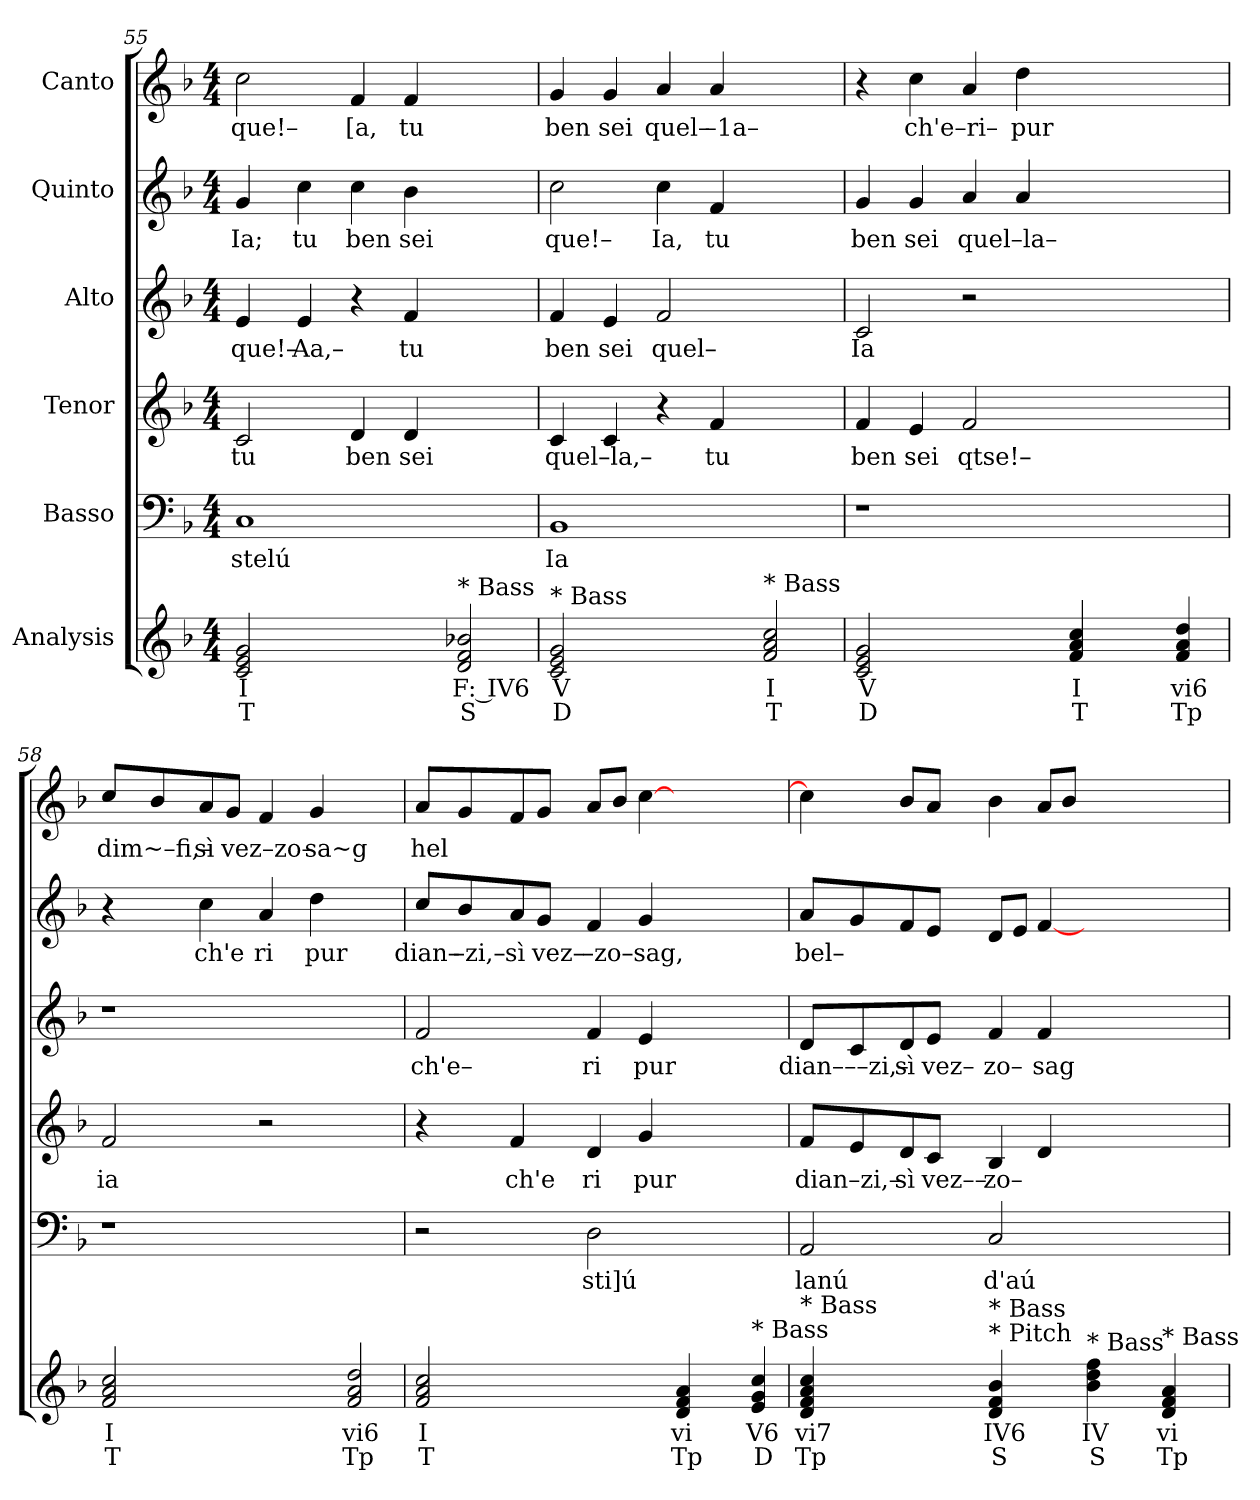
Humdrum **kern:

**kern	**text	**text	**kern	**text	**kern	**text	**kern	**text	**kern	**text	**kern	**text
*part6	*part6	*part6	*part5	*part5	*part4	*part4	*part3	*part3	*part2	*part2	*part1	*part1
*staff6	*staff6	*staff6	*staff5	*staff5	*staff4	*staff4	*staff3	*staff3	*staff2	*staff2	*staff1	*staff1
*I"Analysis	*	*	*I"Basso	*	*I"Tenor	*	*I"Alto	*	*I"Quinto	*	*I"Canto	*
*	*	*	*clefF4	*	*clefG2	*	*clefG2	*	*clefG2	*	*clefG2	*
*k[b-]	*	*	*k[b-]	*	*k[b-]	*	*k[b-]	*	*k[b-]	*	*k[b-]	*
*	*	*	*F:	*	*F:	*	*F:	*	*F:	*	*F:	*
*M4/4	*	*	*M4/4	*	*M4/4	*	*M4/4	*	*M4/4	*	*M4/4	*
=55	=55	=55	=55	=55	=55	=55	=55	=55	=55	=55	=55	=55
!	!	!	!	!LO:LY:b	!	!	!	!	!	!	!	!
!	!	!	!	!	!	!LO:LY:b	!	!	!	!	!	!
!	!	!	!	!	!	!	!	!LO:LY:b	!	!	!	!
!	!	!	!	!	!	!	!	!	!	!LO:LY:b	!	!
!	!	!	!	!	!	!	!	!	!	!	!	!LO:LY:b
2c 2e 2g	I	T	1C	stelú	2c/	tu	4e/	que!–	4g/	Ia;	2cc\	que!–
!	!	!	!	!	!	!	!	!LO:LY:b	!	!	!	!
!	!	!	!	!	!	!	!	!	!	!LO:LY:b	!	!
.	.	.	.	.	.	.	4e/	Aa,–	4cc\	tu	.	.
!	!	!	!	!	!	!LO:LY:b	!	!	!	!	!	!
!	!	!	!	!	!	!	!	!	!	!LO:LY:b	!	!
!	!	!	!	!	!	!	!	!	!	!	!	!LO:LY:b
2ryy	.	.	.	.	4d/	ben	4r	.	4cc\	ben	4f/	[a,
!	!	!	!	!	!	!LO:LY:b	!	!	!	!	!	!
!	!	!	!	!	!	!	!	!LO:LY:b	!	!	!	!
!	!	!	!	!	!	!	!	!	!	!LO:LY:b	!	!
!	!	!	!	!	!	!	!	!	!	!	!	!LO:LY:b
.	.	.	.	.	4d/	sei	4f/	tu	4b-\	sei	4f/	tu
!LO:TX:a:t=* Bass	!	!	!	!	!	!	!	!	!	!	!	!
2d 2f 2b-X	F: IV6	S	2ryy	.	2ryy	.	2ryy	.	2ryy	.	2ryy	.
=56	=56	=56	=56	=56	=56	=56	=56	=56	=56	=56	=56	=56
!	!	!	!	!LO:LY:b	!	!	!	!	!	!	!	!
!	!	!	!	!	!	!LO:LY:b	!	!	!	!	!	!
!	!	!	!	!	!	!	!	!LO:LY:b	!	!	!	!
!	!	!	!	!	!	!	!	!	!	!LO:LY:b	!	!
!LO:TX:a:t=* Bass	!	!	!	!	!	!	!	!	!	!	!	!
!	!	!	!	!	!	!	!	!	!	!	!	!LO:LY:b
2c 2e 2g	V	D	1BB-	Ia	4c/	quel–la,–	4f/	ben	2cc\	que!–	4g/	ben
!	!	!	!	!	!	!	!	!LO:LY:b	!	!	!	!
!	!	!	!	!	!	!	!	!	!	!	!	!LO:LY:b
.	.	.	.	.	4c/	.	4e/	sei	.	.	4g/	sei
!	!	!	!	!	!	!	!	!LO:LY:b	!	!	!	!
!	!	!	!	!	!	!	!	!	!	!LO:LY:b	!	!
!	!	!	!	!	!	!	!	!	!	!	!	!LO:LY:b
2ryy	.	.	.	.	4r	.	2f/	quel–	4cc\	Ia,	4a/	quel–
!	!	!	!	!	!	!LO:LY:b	!	!	!	!	!	!
!	!	!	!	!	!	!	!	!	!	!LO:LY:b	!	!
!	!	!	!	!	!	!	!	!	!	!	!	!LO:LY:b
.	.	.	.	.	4f/	tu	.	.	4f/	tu	4a/	–1a–
!LO:TX:a:t=* Bass	!	!	!	!	!	!	!	!	!	!	!	!
2f 2a 2cc	I	T	2ryy	.	2ryy	.	2ryy	.	2ryy	.	2ryy	.
=57	=57	=57	=57	=57	=57	=57	=57	=57	=57	=57	=57	=57
!	!	!	!	!	!	!LO:LY:b	!	!	!	!	!	!
!	!	!	!	!	!	!	!	!LO:LY:b	!	!	!	!
!	!	!	!	!	!	!	!	!	!	!LO:LY:b	!	!
2c 2e 2g	V	D	1r	.	4f/	ben	2c/	Ia	4g/	ben	4r	.
!	!	!	!	!	!	!LO:LY:b	!	!	!	!	!	!
!	!	!	!	!	!	!	!	!	!	!LO:LY:b	!	!
!	!	!	!	!	!	!	!	!	!	!	!	!LO:LY:b
.	.	.	.	.	4e/	sei	.	.	4g/	sei	4cc\	ch'e–ri–
!	!	!	!	!	!	!LO:LY:b	!	!	!	!	!	!
!	!	!	!	!	!	!	!	!	!	!LO:LY:b	!	!
2ryy	.	.	.	.	2f/	qtse!–	2r	.	4a/	quel–la–	4a/	.
!	!	!	!	!	!	!	!	!	!	!	!	!LO:LY:b
.	.	.	.	.	.	.	.	.	4a/	.	4dd\	pur
4f 4a 4cc	I	T	2.ryy	.	2.ryy	.	2.ryy	.	2.ryy	.	2.ryy	.
4ryy	.	.	.	.	.	.	.	.	.	.	.	.
4f 4a 4dd	vi6	Tp	.	.	.	.	.	.	.	.	.	.
=58	=58	=58	=58	=58	=58	=58	=58	=58	=58	=58	=58	=58
!	!	!	!	!	!	!LO:LY:b	!	!	!	!	!	!
!	!	!	!	!	!	!	!	!	!	!	!	!LO:LY:b
2f 2a 2cc	I	T	1r	.	2f/	ia	1r	.	4r	.	8cc/L	dim~–fi,–
.	.	.	.	.	.	.	.	.	.	.	8b-/	.
!	!	!	!	!	!	!	!	!	!	!LO:LY:b	!	!
!	!	!	!	!	!	!	!	!	!	!	!	!LO:LY:b
.	.	.	.	.	.	.	.	.	4cc\	ch'e	8a/	sì
!	!	!	!	!	!	!	!	!	!	!	!	!LO:LY:b
.	.	.	.	.	.	.	.	.	.	.	8g/J	vez–zo–
!	!	!	!	!	!	!	!	!	!	!LO:LY:b	!	!
2ryy	.	.	.	.	2r	.	.	.	4a/	ri	4f/	.
!	!	!	!	!	!	!	!	!	!	!LO:LY:b	!	!
!	!	!	!	!	!	!	!	!	!	!	!	!LO:LY:b
.	.	.	.	.	.	.	.	.	4dd\	pur	4g/	sa~g
2f 2a 2dd	vi6	Tp	2ryy	.	2ryy	.	2ryy	.	2ryy	.	2ryy	.
=59	=59	=59	=59	=59	=59	=59	=59	=59	=59	=59	=59	=59
!	!	!	!	!	!	!	!	!LO:LY:b	!	!	!	!
!	!	!	!	!	!	!	!	!	!	!LO:LY:b	!	!
!	!	!	!	!	!	!	!	!	!	!	!	!LO:LY:b
2f 2a 2cc	I	T	2r	.	4r	.	2f/	ch'e–	8cc/L	dian–	8a/L	hel
!	!	!	!	!	!	!	!	!	!	!LO:LY:b	!	!
.	.	.	.	.	.	.	.	.	8b-/	–zi,–	8g/	.
!	!	!	!	!	!	!LO:LY:b	!	!	!	!	!	!
!	!	!	!	!	!	!	!	!	!	!LO:LY:b	!	!
.	.	.	.	.	4f/	ch'e	.	.	8a/	sì	8f/	.
!	!	!	!	!	!	!	!	!	!	!LO:LY:b	!	!
.	.	.	.	.	.	.	.	.	8g/J	vez–	8g/J	.
!	!	!	!	!LO:LY:b	!	!	!	!	!	!	!	!
!	!	!	!	!	!	!LO:LY:b	!	!	!	!	!	!
!	!	!	!	!	!	!	!	!LO:LY:b	!	!	!	!
!	!	!	!	!	!	!	!	!	!	!LO:LY:b	!	!
2ryy	.	.	2D\	sti]ú	4d/	ri	4f/	ri	4f/	–zo–	8a/L	.
.	.	.	.	.	.	.	.	.	.	.	8b-/J	.
!	!	!	!	!	!	!LO:LY:b	!	!	!	!	!	!
!	!	!	!	!	!	!	!	!LO:LY:b	!	!	!	!
!	!	!	!	!	!	!	!	!	!	!LO:LY:b	!	!
.	.	.	.	.	4g/	pur	4e/	pur	4g/	sag,	[4cc\	.
4d 4f 4a	vi	Tp	2.ryy	.	2.ryy	.	2.ryy	.	2.ryy	.	2.ryy	.
4ryy	.	.	.	.	.	.	.	.	.	.	.	.
!LO:TX:a:t=* Bass	!	!	!	!	!	!	!	!	!	!	!	!
4e 4g 4cc	V6	D	.	.	.	.	.	.	.	.	.	.
=60	=60	=60	=60	=60	=60	=60	=60	=60	=60	=60	=60	=60
!	!	!	!	!LO:LY:b	!	!	!	!	!	!	!	!
!	!	!	!	!	!	!LO:LY:b	!	!	!	!	!	!
!	!	!	!	!	!	!	!	!LO:LY:b	!	!	!	!
!LO:TX:a:t=* Bass	!	!	!	!	!	!	!	!	!	!	!	!
!	!	!	!	!	!	!	!	!	!	!LO:LY:b	!	!
4d 4f 4a 4cc	vi7	Tp	2AA/	lanú	8f/L	dian–zi,–	8d/L	dian–––zi,–	8a/L	bel–	4cc\]	.
.	.	.	.	.	8e/	.	8c/	.	8g/	.	.	.
!	!	!	!	!	!	!LO:LY:b	!	!	!	!	!	!
!	!	!	!	!	!	!	!	!LO:LY:b	!	!	!	!
4ryy	.	.	.	.	8d/	sì	8d/	sì	8f/	.	8b-/L	.
!	!	!	!	!	!	!LO:LY:b	!	!	!	!	!	!
!	!	!	!	!	!	!	!	!LO:LY:b	!	!	!	!
.	.	.	.	.	8c/J	vez––	8e/J	vez–	8e/J	.	8a/J	.
!	!	!	!	!LO:LY:b	!	!	!	!	!	!	!	!
!	!	!	!	!	!	!LO:LY:b	!	!	!	!	!	!
!LO:TX:a:t=* Pitch	!	!	!	!	!	!	!	!	!	!	!	!
!LO:TX:a:t=* Bass	!	!	!	!	!	!	!	!	!	!	!	!
!	!	!	!	!	!	!	!	!LO:LY:b	!	!	!	!
4d 4f 4b-	IV6	S	2C/	d'aú	4B-/	zo–	4f/	zo–	8d/L	.	4b-\	.
.	.	.	.	.	.	.	.	.	8e/J	.	.	.
!	!	!	!	!	!	!	!	!LO:LY:b	!	!	!	!
4ryy	.	.	.	.	4d/	.	4f/	sag	[4f/	.	8a/L	.
.	.	.	.	.	.	.	.	.	.	.	8b-/J	.
!LO:TX:a:t=* Bass	!	!	!	!	!	!	!	!	!	!	!	!
4b- 4dd 4ff	IV	S	2.ryy	.	2.ryy	.	2.ryy	.	2.ryy	.	2.ryy	.
4ryy	.	.	.	.	.	.	.	.	.	.	.	.
!LO:TX:a:t=* Bass	!	!	!	!	!	!	!	!	!	!	!	!
4d 4f 4a	vi	Tp	.	.	.	.	.	.	.	.	.	.
=	=	=	=	=	=	=	=	=	=	=	=	=
*-	*-	*-	*-	*-	*-	*-	*-	*-	*-	*-	*-	*-
